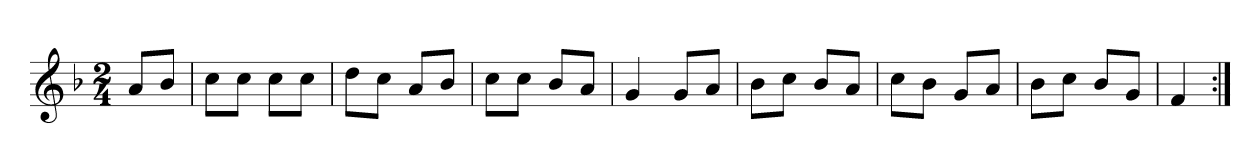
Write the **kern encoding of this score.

**kern
*part1
*staff1
*clefG2
*k[b-]
*M2/4
*MM100
=
8a/L
8b-/J
=1
8cc\L
8cc\J
8cc\L
8cc\J
=2
8dd\L
8cc\J
8a/L
8b-/J
=3
8cc\L
8cc\J
8b-/L
8a/J
=4
4g
8g/L
8a/J
=5
8b-\L
8cc\J
8b-/L
8a/J
=6
8cc\L
8b-\J
8g/L
8a/J
=7
8b-\L
8cc\J
8b-/L
8g/J
=8
4f
=:|!
*-
